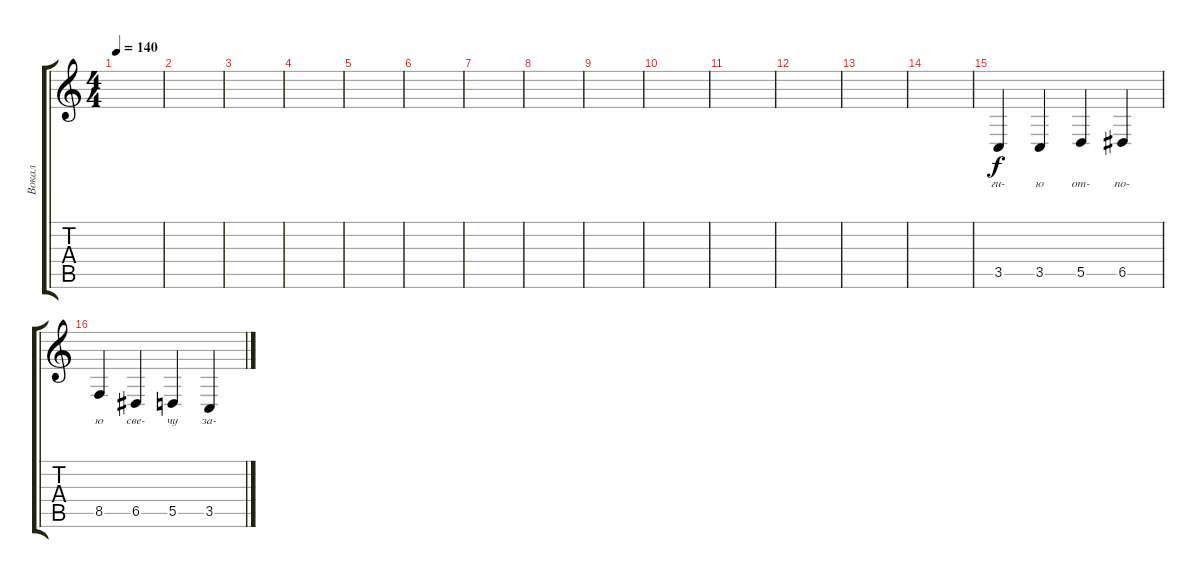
\track ("Вокал" "Вокал") {instrument oboe}
\staff {score tabs}
\tuning (E4 B3 G3 D3 A2 E2) {hide}
\ts (4 4)
\tempo 140
\clef g2
\ks c
|
|
|
|
|
|
|
|
|
|
|
|
|
|
3.5.4{lyrics (0 "ги-") lyrics (1 "") lyrics (2 "") lyrics (3 "") lyrics (4 "")} 3.5.4{lyrics (0 "ю") lyrics (1 "") lyrics (2 "") lyrics (3 "") lyrics (4 "")} 5.5.4{lyrics (0 "от-") lyrics (1 "") lyrics (2 "") lyrics (3 "") lyrics (4 "")} 6.5.4{lyrics (0 "по-") lyrics (1 "") lyrics (2 "") lyrics (3 "") lyrics (4 "")} |
8.5.4{lyrics (0 "ю") lyrics (1 "") lyrics (2 "") lyrics (3 "") lyrics (4 "")} 6.5.4{lyrics (0 "све-") lyrics (1 "") lyrics (2 "") lyrics (3 "") lyrics (4 "")} 5.5.4{lyrics (0 "чу") lyrics (1 "") lyrics (2 "") lyrics (3 "") lyrics (4 "")} 3.5.4{lyrics (0 "за-") lyrics (1 "") lyrics (2 "") lyrics (3 "") lyrics (4 "")}
